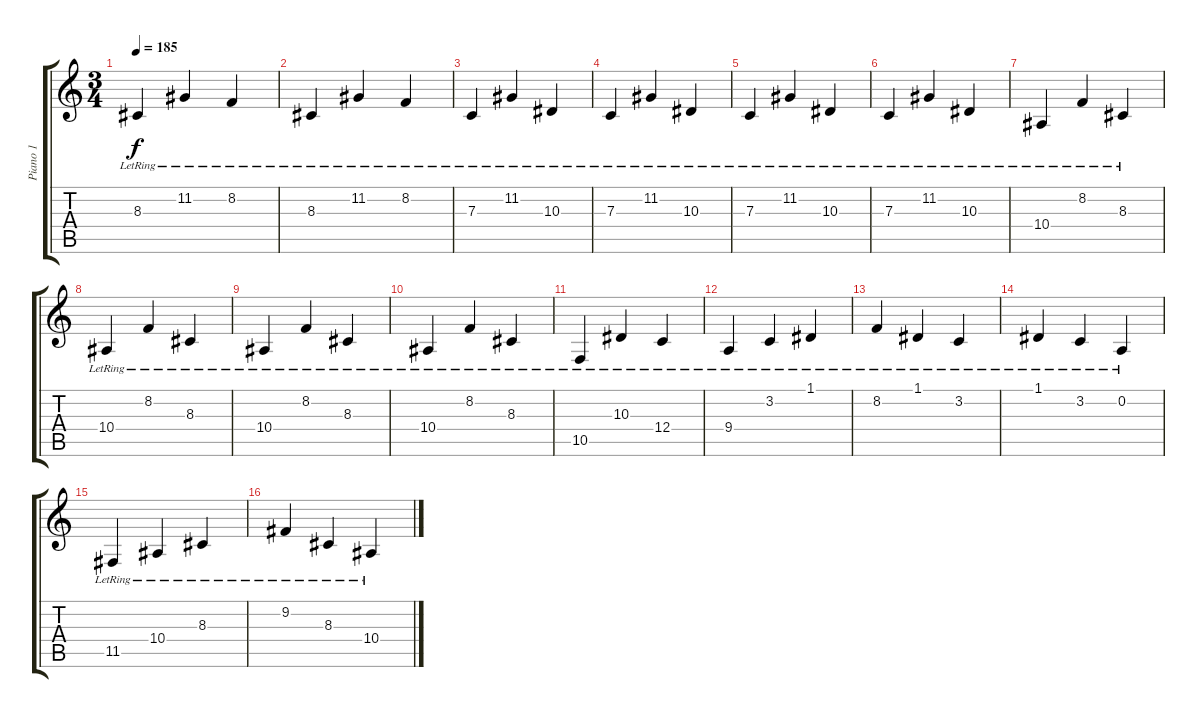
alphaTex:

\track ("Piano 1" "Piano 1") {instrument acousticgrandpiano}
\staff {score tabs}
\tuning (D4 A3 F3 C3 G2 C2) {hide}
\ts (3 4)
\tempo 185
\clef g2
\ks c
8.3{lr}.4{dy f} 11.2{lr}.4 8.2{lr}.4 |
8.3{lr}.4 11.2{lr}.4 8.2{lr}.4 |
7.3{lr}.4 11.2{lr}.4 10.3{lr}.4 |
7.3{lr}.4 11.2{lr}.4 10.3{lr}.4 |
7.3{lr}.4 11.2{lr}.4 10.3{lr}.4 |
7.3{lr}.4 11.2{lr}.4 10.3{lr}.4 |
10.4{lr}.4 8.2{lr}.4 8.3{lr}.4 |
10.4{lr}.4 8.2{lr}.4 8.3{lr}.4 |
10.4{lr}.4 8.2{lr}.4 8.3{lr}.4 |
10.4{lr}.4 8.2{lr}.4 8.3{lr}.4 |
10.5{lr}.4 10.3{lr}.4 12.4{lr}.4 |
9.4{lr}.4 3.2{lr}.4 1.1{lr}.4 |
8.2{lr}.4 1.1{lr}.4 3.2{lr}.4 |
1.1{lr}.4 3.2{lr}.4 0.2{lr}.4 |
11.5{lr}.4 10.4{lr}.4 8.3{lr}.4 |
9.2{lr}.4 8.3{lr}.4 10.4{lr}.4
